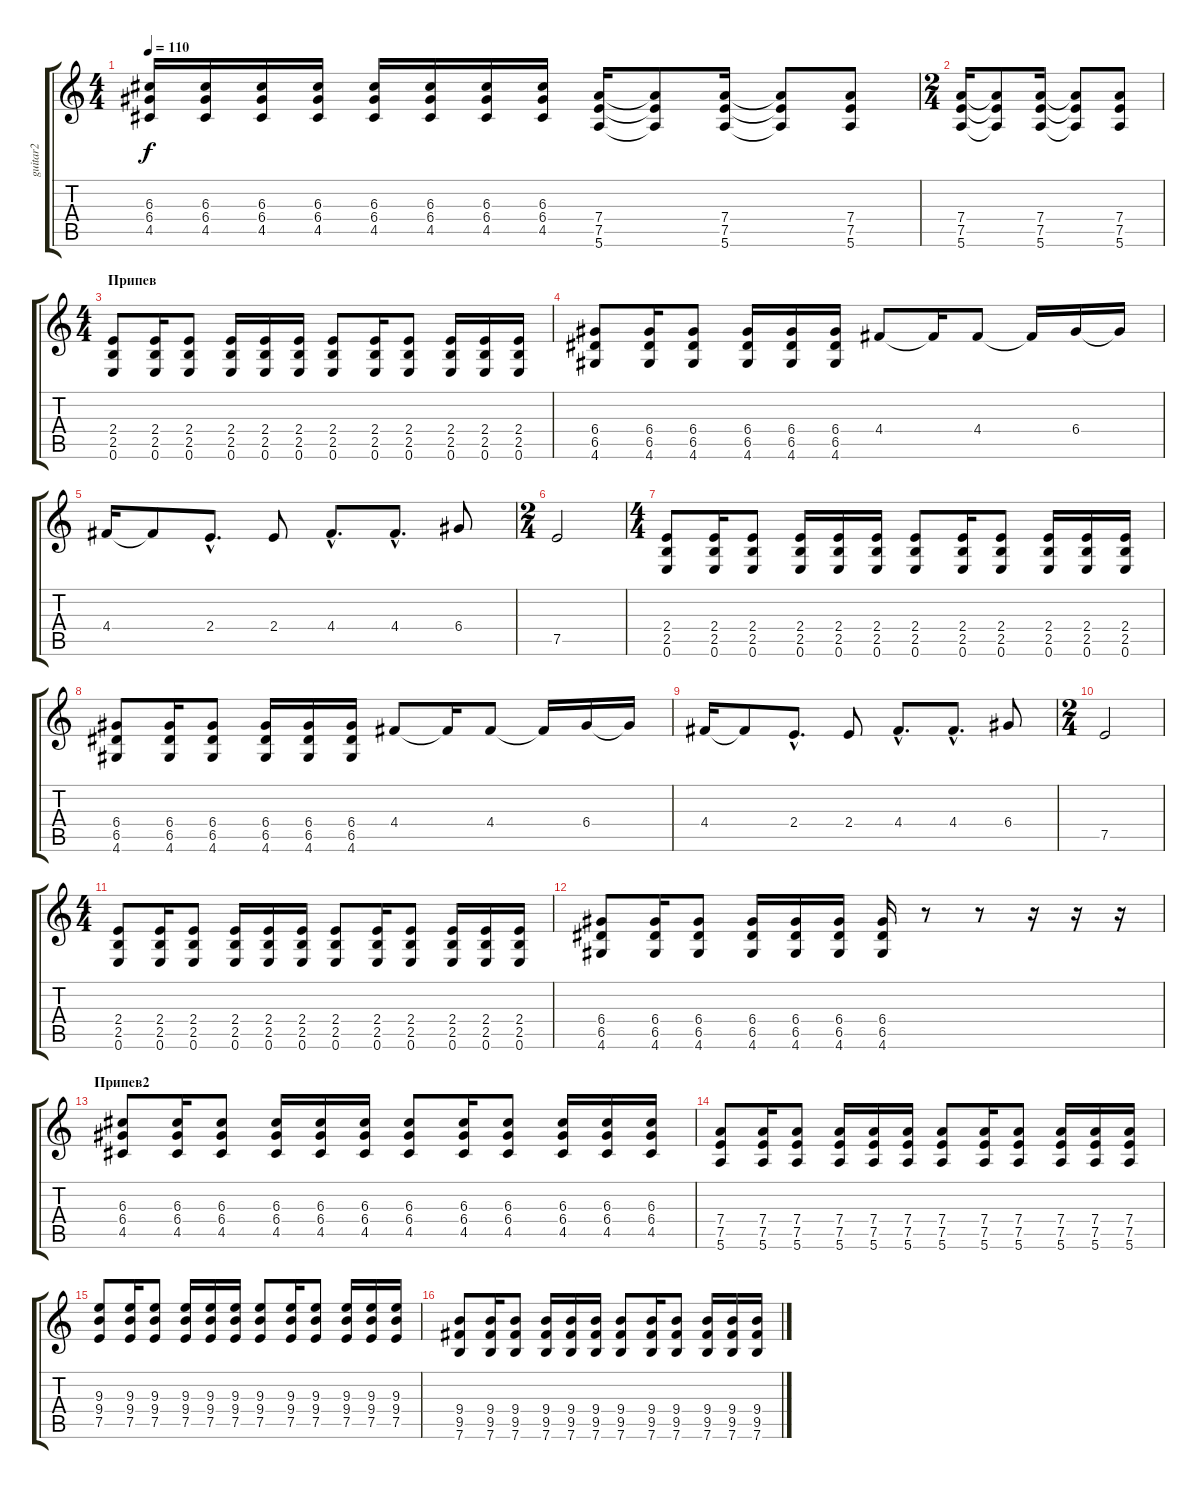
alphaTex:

\track ("guitar2" "guitar2") {instrument overdrivenguitar}
\staff {score tabs}
\tuning (E4 B3 G3 D3 A2 E2) {hide}
\ts (4 4)
\tempo 110
\clef g2
\ks c
(6.3 6.4 4.5).16{dy f} (6.3 6.4 4.5).16 (6.3 6.4 4.5).16 (6.3 6.4 4.5).16 (6.3 6.4 4.5).16 (6.3 6.4 4.5).16 (6.3 6.4 4.5).16 (6.3 6.4 4.5).16 (7.4 7.5 5.6).16 (7.4{t} 7.5{t} 5.6{t}).8 (7.4 7.5 5.6).16 (7.4{t} 7.5{t} 5.6{t}).8 (7.4 7.5 5.6).8 |
\ts (2 4)
(7.4 7.5 5.6).16 (7.4{t} 7.5{t} 5.6{t}).8 (7.4 7.5 5.6).16 (7.4{t} 7.5{t} 5.6{t}).8 (7.4 7.5 5.6).8 |
\ts (4 4)
\section ("" "Припев")
(2.4 2.5 0.6).8 (2.4 2.5 0.6).16 (2.4 2.5 0.6).8 (2.4 2.5 0.6).16 (2.4 2.5 0.6).16 (2.4 2.5 0.6).16 (2.4 2.5 0.6).8 (2.4 2.5 0.6).16 (2.4 2.5 0.6).8 (2.4 2.5 0.6).16 (2.4 2.5 0.6).16 (2.4 2.5 0.6).16 |
(6.4 6.5 4.6).8 (6.4 6.5 4.6).16 (6.4 6.5 4.6).8 (6.4 6.5 4.6).16 (6.4 6.5 4.6).16 (6.4 6.5 4.6).16 4.4.8 4.4{t}.16 4.4.8 4.4{t}.16 6.4.16 6.4{t}.16 |
4.4.16 4.4{t}.8 2.4{hac}.8{d} 2.4.8 4.4{hac}.8{d} 4.4{hac}.8{d} 6.4.8 |
\ts (2 4)
7.5.2 |
\ts (4 4)
(2.4 2.5 0.6).8 (2.4 2.5 0.6).16 (2.4 2.5 0.6).8 (2.4 2.5 0.6).16 (2.4 2.5 0.6).16 (2.4 2.5 0.6).16 (2.4 2.5 0.6).8 (2.4 2.5 0.6).16 (2.4 2.5 0.6).8 (2.4 2.5 0.6).16 (2.4 2.5 0.6).16 (2.4 2.5 0.6).16 |
(6.4 6.5 4.6).8 (6.4 6.5 4.6).16 (6.4 6.5 4.6).8 (6.4 6.5 4.6).16 (6.4 6.5 4.6).16 (6.4 6.5 4.6).16 4.4.8 4.4{t}.16 4.4.8 4.4{t}.16 6.4.16 6.4{t}.16 |
4.4.16 4.4{t}.8 2.4{hac}.8{d} 2.4.8 4.4{hac}.8{d} 4.4{hac}.8{d} 6.4.8 |
\ts (2 4)
7.5.2 |
\ts (4 4)
(2.4 2.5 0.6).8 (2.4 2.5 0.6).16 (2.4 2.5 0.6).8 (2.4 2.5 0.6).16 (2.4 2.5 0.6).16 (2.4 2.5 0.6).16 (2.4 2.5 0.6).8 (2.4 2.5 0.6).16 (2.4 2.5 0.6).8 (2.4 2.5 0.6).16 (2.4 2.5 0.6).16 (2.4 2.5 0.6).16 |
(6.4 6.5 4.6).8 (6.4 6.5 4.6).16 (6.4 6.5 4.6).8 (6.4 6.5 4.6).16 (6.4 6.5 4.6).16 (6.4 6.5 4.6).16 (6.4 6.5 4.6).16 r.8 r.8 r.16 r.16 r.16 |
\section ("" "Припев2")
(6.3 6.4 4.5).8 (6.3 6.4 4.5).16 (6.3 6.4 4.5).8 (6.3 6.4 4.5).16 (6.3 6.4 4.5).16 (6.3 6.4 4.5).16 (6.3 6.4 4.5).8 (6.3 6.4 4.5).16 (6.3 6.4 4.5).8 (6.3 6.4 4.5).16 (6.3 6.4 4.5).16 (6.3 6.4 4.5).16 |
(7.4 7.5 5.6).8 (7.4 7.5 5.6).16 (7.4 7.5 5.6).8 (7.4 7.5 5.6).16 (7.4 7.5 5.6).16 (7.4 7.5 5.6).16 (7.4 7.5 5.6).8 (7.4 7.5 5.6).16 (7.4 7.5 5.6).8 (7.4 7.5 5.6).16 (7.4 7.5 5.6).16 (7.4 7.5 5.6).16 |
(9.3 9.4 7.5).8 (9.3 9.4 7.5).16 (9.3 9.4 7.5).8 (9.3 9.4 7.5).16 (9.3 9.4 7.5).16 (9.3 9.4 7.5).16 (9.3 9.4 7.5).8 (9.3 9.4 7.5).16 (9.3 9.4 7.5).8 (9.3 9.4 7.5).16 (9.3 9.4 7.5).16 (9.3 9.4 7.5).16 |
(9.4 9.5 7.6).8 (9.4 9.5 7.6).16 (9.4 9.5 7.6).8 (9.4 9.5 7.6).16 (9.4 9.5 7.6).16 (9.4 9.5 7.6).16 (9.4 9.5 7.6).8 (9.4 9.5 7.6).16 (9.4 9.5 7.6).8 (9.4 9.5 7.6).16 (9.4 9.5 7.6).16 (9.4 9.5 7.6).16
